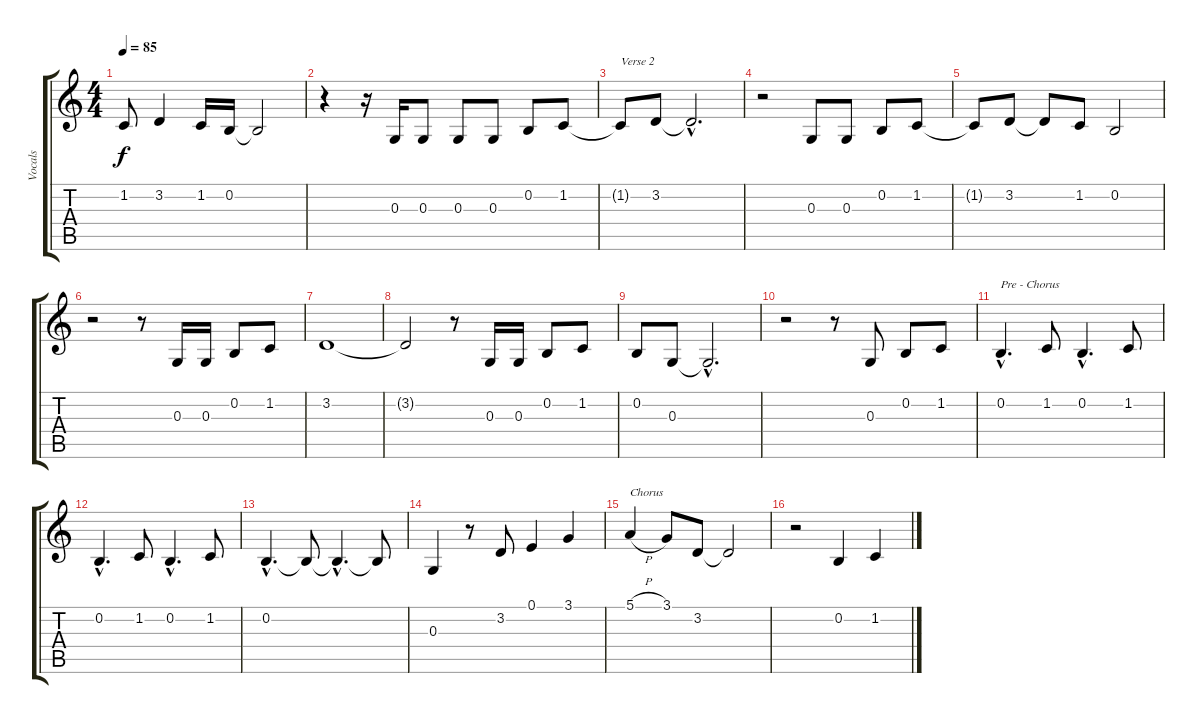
\track ("Vocals" "Vocals") {instrument lead2sawtooth}
\staff {score tabs}
\tuning (E4 B3 G3 D3 A2 E2) {hide}
\ts (4 4)
\tempo 85
\clef g2
\ks c
1.2{t}.8{dy f} 3.2.4 1.2.16 0.2.16 0.2{t}.2 |
r.4 r.16 0.3.16 0.3.8 0.3.8 0.3.8 0.2.8 1.2.8 |
1.2{t}.8{txt "Verse 2"} 3.2.8 3.2{hac t}.2{d} |
r.2 0.3.8 0.3.8 0.2.8 1.2.8 |
1.2{t}.8 3.2.8 3.2{t}.8 1.2.8 0.2.2 |
r.2 r.8 0.3.16 0.3.16 0.2.8 1.2.8 |
3.2.1 |
3.2{t}.2 r.8 0.3.16 0.3.16 0.2.8 1.2.8 |
0.2.8 0.3.8 0.3{hac t}.2{d} |
r.2 r.8 0.3.8 0.2.8 1.2.8 |
0.2{hac}.4{d txt "Pre - Chorus"} 1.2.8 0.2{hac}.4{d} 1.2.8 |
0.2{hac}.4{d} 1.2.8 0.2{hac}.4{d} 1.2.8 |
0.2{hac}.4{d} 0.2{t}.8 0.2{hac t}.4{d} 0.2{t}.8 |
0.3.4 r.8 3.2.8 0.1.4 3.1.4 |
5.1{h}.4{txt "Chorus"} 3.1.8 3.2.8 3.2{t}.2 |
r.2 0.2.4 1.2.4
